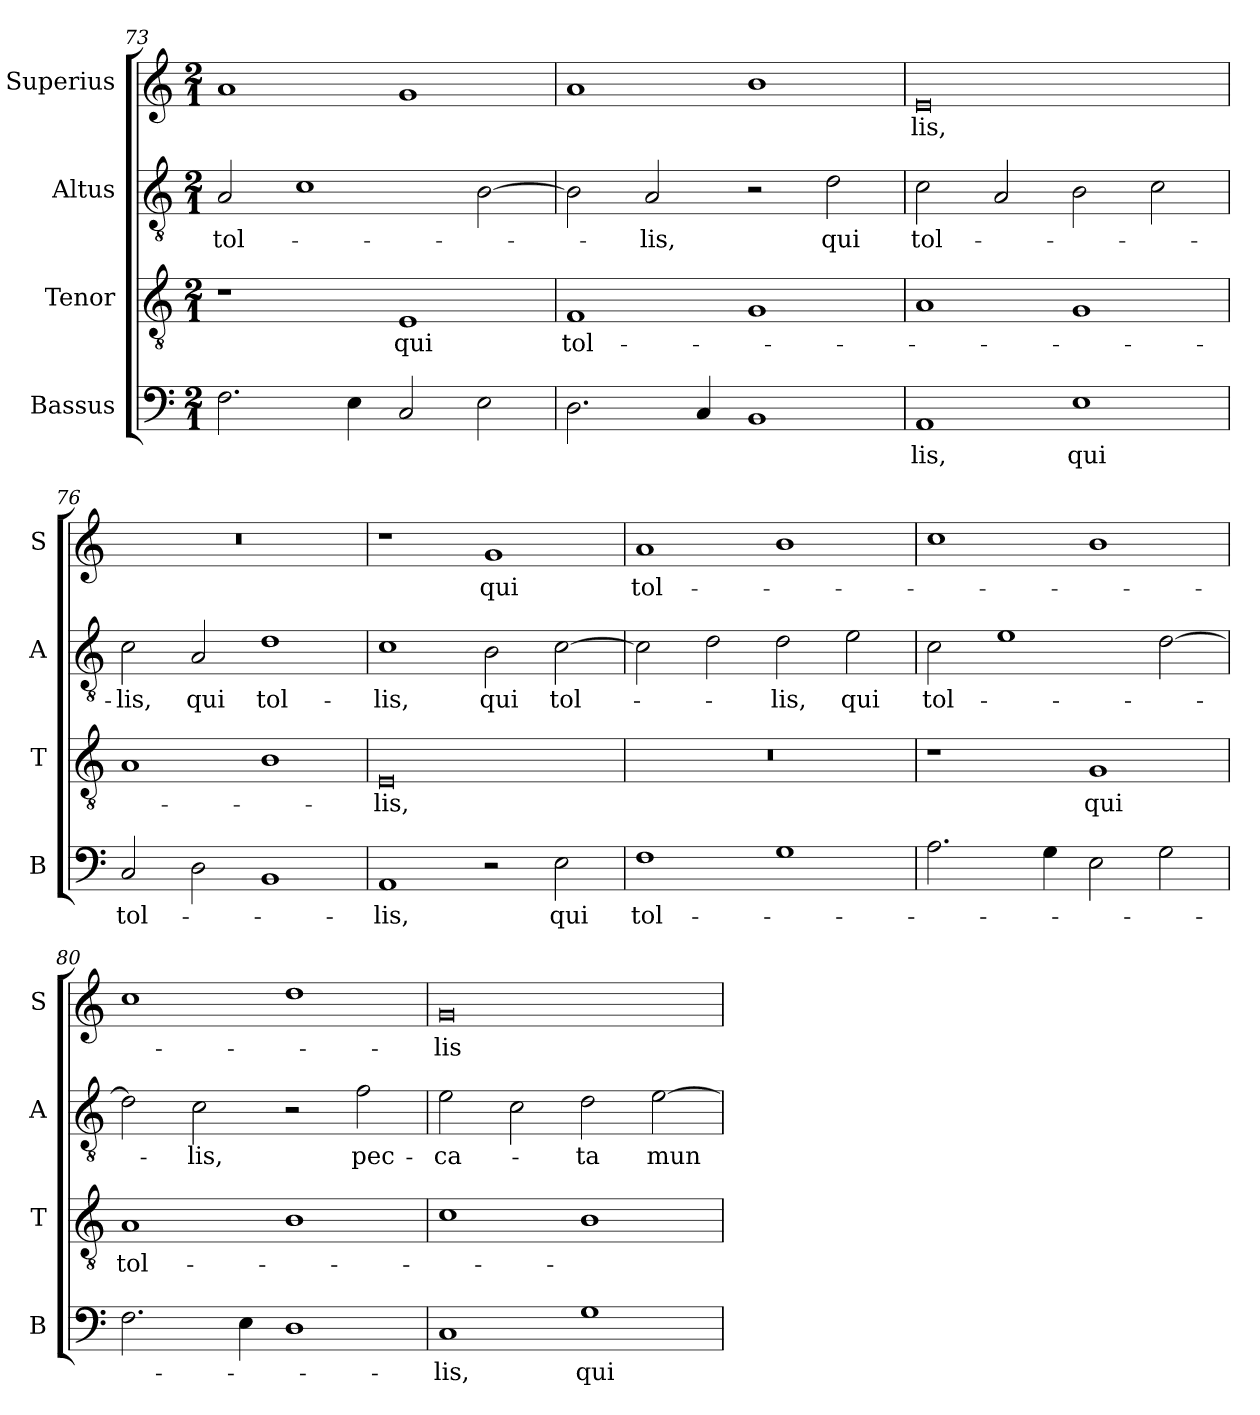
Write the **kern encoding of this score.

**kern	**text	**kern	**text	**kern	**text	**kern	**text
*part4	*part4	*part3	*part3	*part2	*part2	*part1	*part1
*staff4	*staff4	*staff3	*staff3	*staff2	*staff2	*staff1	*staff1
*I"Bassus	*	*I"Tenor	*	*I"Altus	*	*I"Superius	*
*I'B	*	*I'T	*	*I'A	*	*I'S	*
*clefF4	*	*clefGv2	*	*clefGv2	*	*clefG2	*
*k[]	*	*k[]	*	*k[]	*	*k[]	*
*M2/1	*	*M2/1	*	*M2/1	*	*M2/1	*
=73	=73	=73	=73	=73	=73	=73	=73
2.F\	.	1r	.	2A/	tol-	1a	.
.	.	.	.	1c	.	.	.
4E\	.	.	.	.	.	.	.
2C/	.	1E	qui	.	.	1g	.
2E\	.	.	.	[2B\	.	.	.
=74	=74	=74	=74	=74	=74	=74	=74
2.D\	.	1F	tol-	2B\]	.	1a	.
.	.	.	.	2A/	-lis,	.	.
4C/	.	.	.	.	.	.	.
1BB	.	1G	.	2r	.	1b	.
.	.	.	.	2d\	qui	.	.
=75	=75	=75	=75	=75	=75	=75	=75
1AA	-lis,	1A	.	2c\	tol-	0e	-lis,
.	.	.	.	2A/	.	.	.
1E	qui	1G	.	2B\	.	.	.
.	.	.	.	2c\	.	.	.
=76	=76	=76	=76	=76	=76	=76	=76
2C/	tol-	1A	.	2c\	-lis,	0r	.
2D\	.	.	.	2A/	qui	.	.
1BB	.	1B	.	1d	tol-	.	.
=77	=77	=77	=77	=77	=77	=77	=77
1AA	-lis,	0E	-lis,	1c	-lis,	1r	.
2r	.	.	.	2B\	qui	1g	qui
2E\	qui	.	.	[2c\	tol-	.	.
=78	=78	=78	=78	=78	=78	=78	=78
1F	tol-	0r	.	2c\]	.	1a	tol-
.	.	.	.	2d\	.	.	.
1G	.	.	.	2d\	-lis,	1b	.
.	.	.	.	2e\	qui	.	.
=79	=79	=79	=79	=79	=79	=79	=79
2.A\	.	1r	.	2c\	tol-	1cc	.
.	.	.	.	1e	.	.	.
4G\	.	.	.	.	.	.	.
2E\	.	1G	qui	.	.	1b	.
2G\	.	.	.	[2d\	.	.	.
=80	=80	=80	=80	=80	=80	=80	=80
2.F\	.	1A	tol-	2d\]	.	1cc	.
.	.	.	.	2c\	-lis,	.	.
4E\	.	.	.	.	.	.	.
1D	.	1B	.	2r	.	1dd	.
.	.	.	.	2f\	pec-	.	.
=81	=81	=81	=81	=81	=81	=81	=81
1C	-lis,	1c	.	2e\	-ca-	0g	-lis
.	.	.	.	2c\	.	.	.
1G	qui	1B	.	2d\	-ta	.	.
.	.	.	.	[2e\	mun-	.	.
=	=	=	=	=	=	=	=
*-	*-	*-	*-	*-	*-	*-	*-
